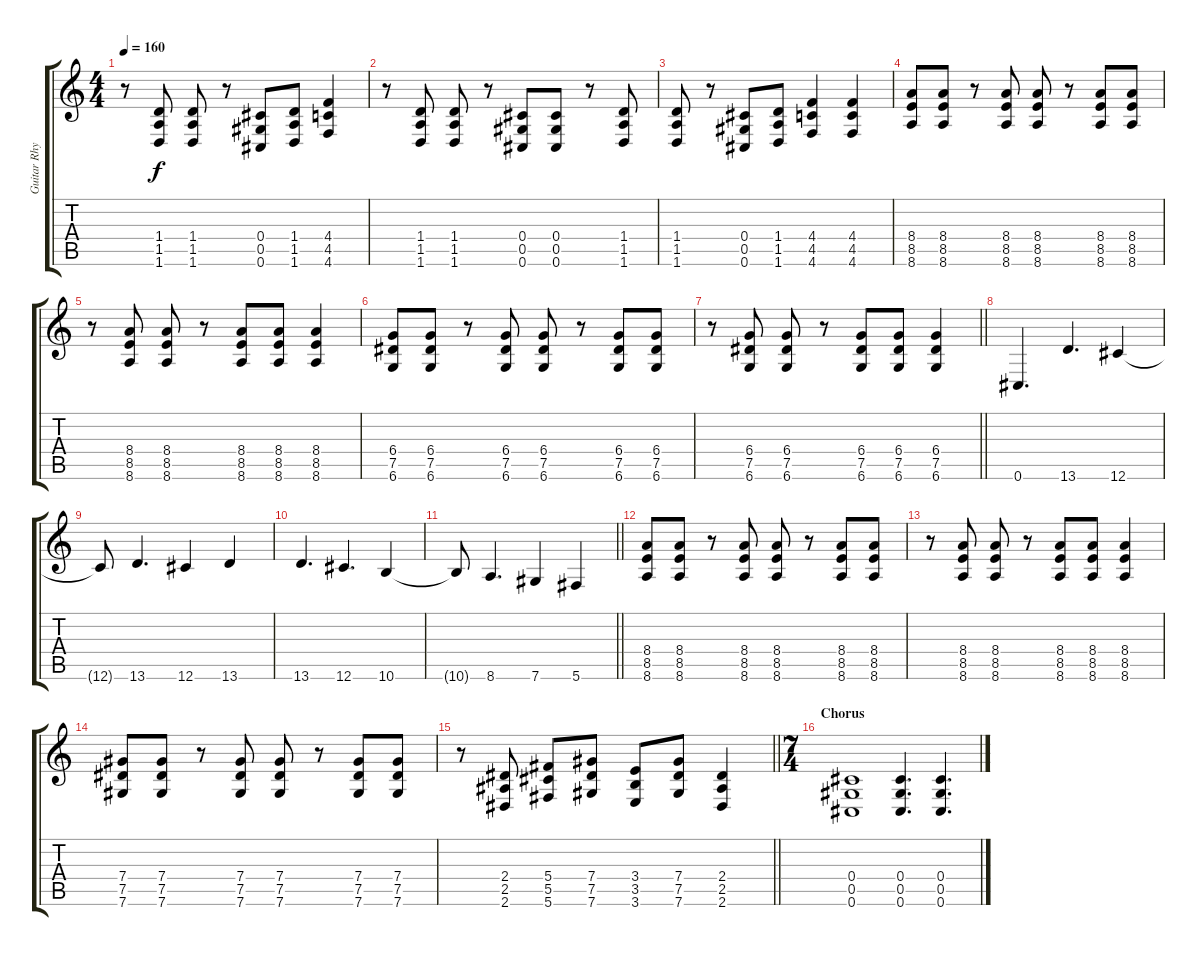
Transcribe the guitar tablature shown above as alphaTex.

\track ("Guitar Rhytm" "Guitar Rhy") {instrument distortionguitar}
\staff {score tabs}
\tuning (Eb4 Bb3 Gb3 Db3 Ab2 Db2) {hide}
\ts (4 4)
\tempo 160
\clef g2
\ks c
r.8{dy f} (1.4 1.5 1.6).8 (1.4 1.5 1.6).8 r.8 (0.4 0.5 0.6).8 (1.4 1.5 1.6).8 (4.4 4.5 4.6).4 |
r.8 (1.4 1.5 1.6).8 (1.4 1.5 1.6).8 r.8 (0.4 0.5 0.6).8 (0.4 0.5 0.6).8 r.8 (1.4 1.5 1.6).8 |
(1.4 1.5 1.6).8 r.8 (0.4 0.5 0.6).8 (1.4 1.5 1.6).8 (4.4 4.5 4.6).4 (4.4 4.5 4.6).4 |
(8.4 8.5 8.6).8 (8.4 8.5 8.6).8 r.8 (8.4 8.5 8.6).8 (8.4 8.5 8.6).8 r.8 (8.4 8.5 8.6).8 (8.4 8.5 8.6).8 |
r.8 (8.4 8.5 8.6).8 (8.4 8.5 8.6).8 r.8 (8.4 8.5 8.6).8 (8.4 8.5 8.6).8 (8.4 8.5 8.6).4 |
(6.4 7.5 6.6).8 (6.4 7.5 6.6).8 r.8 (6.4 7.5 6.6).8 (6.4 7.5 6.6).8 r.8 (6.4 7.5 6.6).8 (6.4 7.5 6.6).8 |
\barLineRight lightlight
r.8 (6.4 7.5 6.6).8 (6.4 7.5 6.6).8 r.8 (6.4 7.5 6.6).8 (6.4 7.5 6.6).8 (6.4 7.5 6.6).4 |
0.6.4{d} 13.6.4{d} 12.6.4 |
12.6{t}.8 13.6.4{d} 12.6.4 13.6.4 |
13.6.4{d} 12.6.4{d} 10.6.4 |
\barLineRight lightlight
10.6{t}.8 8.6.4{d} 7.6.4 5.6.4 |
(8.4 8.5 8.6).8 (8.4 8.5 8.6).8 r.8 (8.4 8.5 8.6).8 (8.4 8.5 8.6).8 r.8 (8.4 8.5 8.6).8 (8.4 8.5 8.6).8 |
r.8 (8.4 8.5 8.6).8 (8.4 8.5 8.6).8 r.8 (8.4 8.5 8.6).8 (8.4 8.5 8.6).8 (8.4 8.5 8.6).4 |
(7.4 7.5 7.6).8 (7.4 7.5 7.6).8 r.8 (7.4 7.5 7.6).8 (7.4 7.5 7.6).8 r.8 (7.4 7.5 7.6).8 (7.4 7.5 7.6).8 |
\barLineRight lightlight
r.8 (2.4 2.5 2.6).8 (5.4 5.5 5.6).8 (7.4 7.5 7.6).8 (3.4 3.5 3.6).8 (7.4 7.5 7.6).8 (2.4 2.5 2.6).4 |
\ts (7 4)
\section ("" "Chorus")
(0.4 0.5 0.6).1 (0.4 0.5 0.6).4{d} (0.4 0.5 0.6).4{d}
